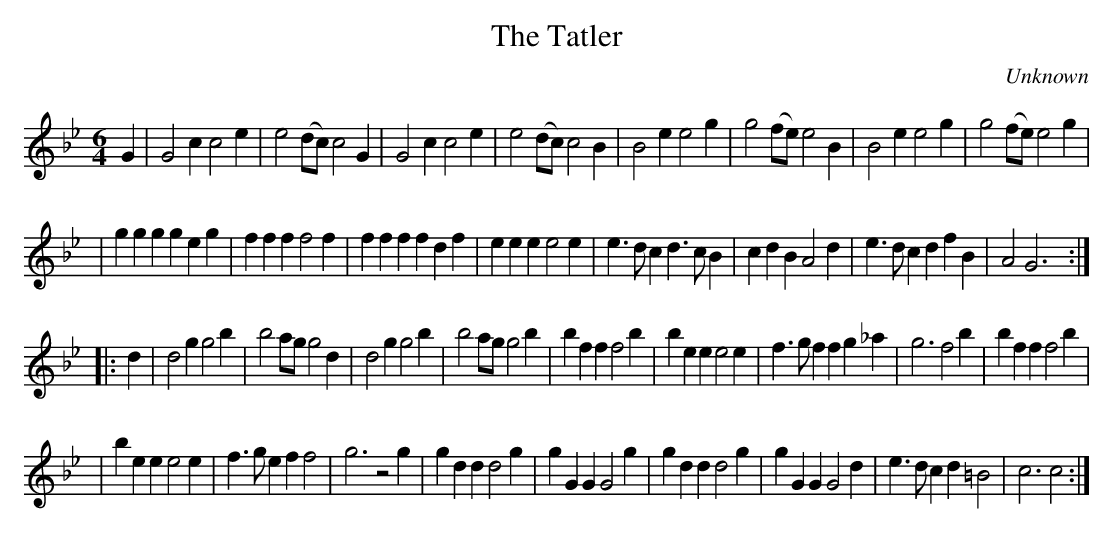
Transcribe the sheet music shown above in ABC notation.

X:1
T:The Tatler
C:Unknown
M:6/4
L:1/8
K:Cdor
G2 \
| G4c2   c4e2   | e4(dc) c4G2 | G4c2   c4e2   | e4(dc) c4B2 \
| B4e2   e4g2   | g4(fe) e4B2 | B4e2   e4g2   | g4(fe) e4g2 |
| g2g2g2 g2e2g2 | f2f2f2 f4f2 | f2f2f2 f2d2f2 | e2e2e2 e4e2 \
| e3dc2  d3cB2  | c2d2B2 A4d2 | e3dc2  d2f2B2 | A4 G6 :|
|: d2 \
| d4g2   g4b2 | b4ag   g4d2 | d4g2   g4b2    | b4ag   g4b2  \
| b2f2f2 f4b2 | b2e2e2 e4e2 | f3gf2  f2g2_a2 | g6     f4b2  | b2f2f2 f4b2 |
| b2e2e2 e4e2 | f3ge2  f2f4 | g6     z4g2    | g2d2d2 d4g2  \
| g2G2G2 G4g2 | g2d2d2 d4g2 | g2G2G2 G4d2    | e3dc2  d2=B4 | c6     c4 :|
